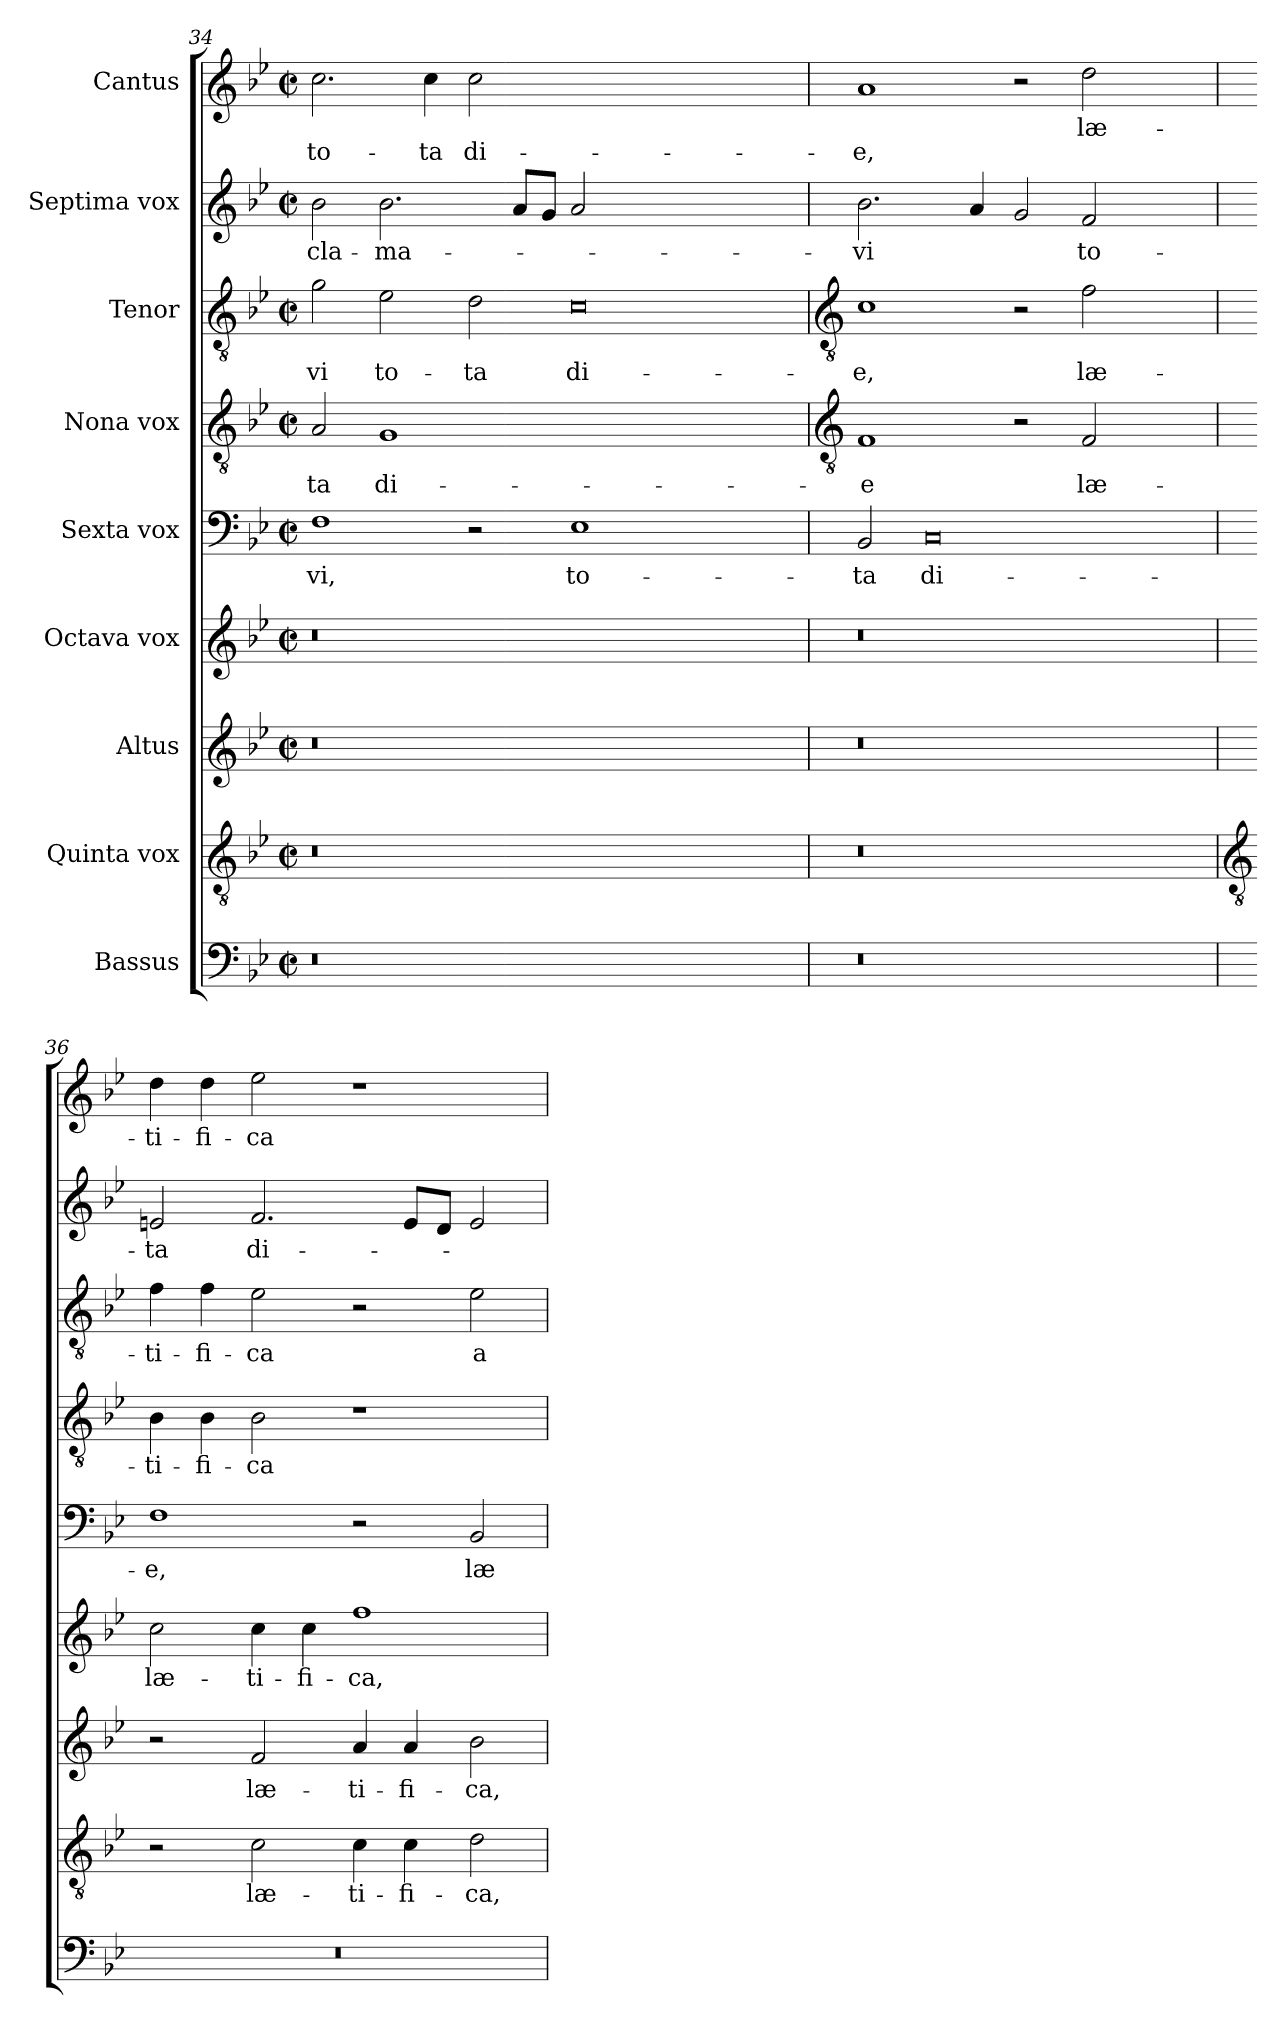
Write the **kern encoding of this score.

**kern	**kern	**text	**kern	**text	**kern	**text	**kern	**text	**kern	**text	**kern	**text	**kern	**text	**kern	**text	**text
*part9	*part8	*part8	*part7	*part7	*part6	*part6	*part5	*part5	*part4	*part4	*part3	*part3	*part2	*part2	*part1	*part1	*part1
*staff9	*staff8	*staff8	*staff7	*staff7	*staff6	*staff6	*staff5	*staff5	*staff4	*staff4	*staff3	*staff3	*staff2	*staff2	*staff1	*staff1	*staff1
*I"Bassus	*I"Quinta vox	*	*I"Altus	*	*I"Octava vox	*	*I"Sexta vox	*	*I"Nona vox	*	*I"Tenor	*	*I"Septima vox	*	*I"Cantus	*	*
*clefF4	*clefGv2	*	*clefG2	*	*clefG2	*	*clefF4	*	*clefGv2	*	*clefGv2	*	*clefG2	*	*clefG2	*	*
*k[b-e-]	*k[b-e-]	*	*k[b-e-]	*	*k[b-e-]	*	*k[b-e-]	*	*k[b-e-]	*	*k[b-e-]	*	*k[b-e-]	*	*k[b-e-]	*	*
*B-:	*B-:	*	*B-:	*	*B-:	*	*B-:	*	*B-:	*	*B-:	*	*B-:	*	*B-:	*	*
*M4/2	*M4/2	*	*M4/2	*	*M4/2	*	*M4/2	*	*M4/2	*	*M4/2	*	*M4/2	*	*M4/2	*	*
*met(c|)	*met(c|)	*	*met(c|)	*	*met(c|)	*	*met(c|)	*	*met(c|)	*	*met(c|)	*	*met(c|)	*	*met(c|)	*	*
=34B	=34B	=34B	=34B	=34B	=34B	=34B	=34B	=34B	=34B	=34B	=34B	=34B	=34B	=34B	=34B	=34B	=34B
!	!	!	!	!	!	!	!	!LO:LY:b	!	!LO:LY:b	!	!LO:LY:b	!	!LO:LY:b	!	!	!LO:LY:b
0r	0r	.	0r	.	0r	.	1F	-vi,	2A	-ta	2g	-vi	2b-	cla-	2.cc	.	to-
!	!	!	!	!	!	!	!	!	!	!LO:LY:b	!	!LO:LY:b	!	!LO:LY:b	!	!	!
.	.	.	.	.	.	.	.	.	1G	di-	2e-	to-	2.b-	-ma-	.	.	.
!	!	!	!	!	!	!	!	!	!	!	!	!	!	!	!	!	!LO:LY:b
.	.	.	.	.	.	.	.	.	.	.	.	.	.	.	4cc	.	-ta
!	!	!	!	!	!	!	!	!	!	!	!	!LO:LY:b	!	!	!	!	!LO:LY:b
.	.	.	.	.	.	.	2r	.	.	.	2d	-ta	.	.	2cc	.	di-
.	.	.	.	.	.	.	.	.	.	.	.	.	8aL	.	.	.	.
.	.	.	.	.	.	.	.	.	.	.	.	.	8gJ	.	.	.	.
!	!	!	!	!	!	!	!	!LO:LY:b	!	!	!	!LO:LY:b	!	!	!	!	!
.	.	.	.	.	.	.	1E-	to-	0ryy	.	0c	di-	2a	.	0ryy	.	.
1.ryy	1.ryy	.	1.ryy	.	1.ryy	.	.	.	.	.	.	.	1.ryy	.	.	.	.
.	.	.	.	.	.	.	1ryy	.	.	.	.	.	.	.	.	.	.
!!LO:LB:g=z
=35	=35	=35	=35	=35	=35	=35	=35	=35	=35	=35	=35	=35	=35	=35	=35	=35	=35
*	*	*	*	*	*	*	*	*	*clefGv2	*	*clefGv2	*	*	*	*	*	*
!	!	!	!	!	!	!	!	!LO:LY:b	!	!LO:LY:b	!	!LO:LY:b	!	!LO:LY:b	!	!	!LO:LY:b
0r	0r	.	0r	.	0r	.	2BB-	-ta	1F	-e	1c	-e,	2.b-	-vi	1a	.	-e,
!	!	!	!	!	!	!	!	!LO:LY:b	!	!	!	!	!	!	!	!	!
.	.	.	.	.	.	.	0C	di-	.	.	.	.	.	.	.	.	.
.	.	.	.	.	.	.	.	.	.	.	.	.	4a	.	.	.	.
.	.	.	.	.	.	.	.	.	2r	.	2r	.	2g	.	2r	.	.
!	!	!	!	!	!	!	!	!	!	!LO:LY:b	!	!LO:LY:b	!	!LO:LY:b	!	!LO:LY:b	!
.	.	.	.	.	.	.	.	.	2F	læ-	2f	læ-	2f	to-	2dd	læ-	.
2ryy	2ryy	.	2ryy	.	2ryy	.	.	.	2ryy	.	2ryy	.	2ryy	.	2ryy	.	.
!!LO:LB:g=z
=36	=36	=36	=36	=36	=36	=36	=36	=36	=36	=36	=36	=36	=36	=36	=36	=36	=36
*	*clefGv2	*	*	*	*	*	*	*	*	*	*	*	*	*	*	*	*
!	!	!	!	!	!	!LO:LY:b	!	!LO:LY:b	!	!LO:LY:b	!	!LO:LY:b	!	!LO:LY:b	!	!LO:LY:b	!
0r	2r	.	2r	.	2cc	læ-	1F	-e,	4B-	-ti-	4f	-ti-	2en	-ta	4dd	-ti-	.
!	!	!	!	!	!	!	!	!	!	!LO:LY:b	!	!LO:LY:b	!	!	!	!LO:LY:b	!
.	.	.	.	.	.	.	.	.	4B-	-fi-	4f	-fi-	.	.	4dd	-fi-	.
!	!	!LO:LY:b	!	!LO:LY:b	!	!LO:LY:b	!	!	!	!LO:LY:b	!	!LO:LY:b	!	!LO:LY:b	!	!LO:LY:b	!
.	2c	læ-	2f	læ-	4cc	-ti-	.	.	2B-	-ca	2e-	-ca	2.f	di-	2ee-	-ca	.
!	!	!	!	!	!	!LO:LY:b	!	!	!	!	!	!	!	!	!	!	!
.	.	.	.	.	4cc	-fi-	.	.	.	.	.	.	.	.	.	.	.
!	!	!LO:LY:b	!	!LO:LY:b	!	!LO:LY:b	!	!	!	!	!	!	!	!	!	!	!
.	4c	-ti-	4a	-ti-	1ff	-ca,	2r	.	1r	.	2r	.	.	.	1r	.	.
!	!	!LO:LY:b	!	!LO:LY:b	!	!	!	!	!	!	!	!	!	!	!	!	!
.	4c	-fi-	4a	-fi-	.	.	.	.	.	.	.	.	8eL	.	.	.	.
.	.	.	.	.	.	.	.	.	.	.	.	.	8dJ	.	.	.	.
!	!	!LO:LY:b	!	!LO:LY:b	!	!	!	!LO:LY:b	!	!	!	!LO:LY:b	!	!	!	!	!
.	2d	-ca,	2b-	-ca,	.	.	2BB-	læ-	.	.	2e-	a-	2e	.	.	.	.
=	=	=	=	=	=	=	=	=	=	=	=	=	=	=	=	=	=
*-	*-	*-	*-	*-	*-	*-	*-	*-	*-	*-	*-	*-	*-	*-	*-	*-	*-
